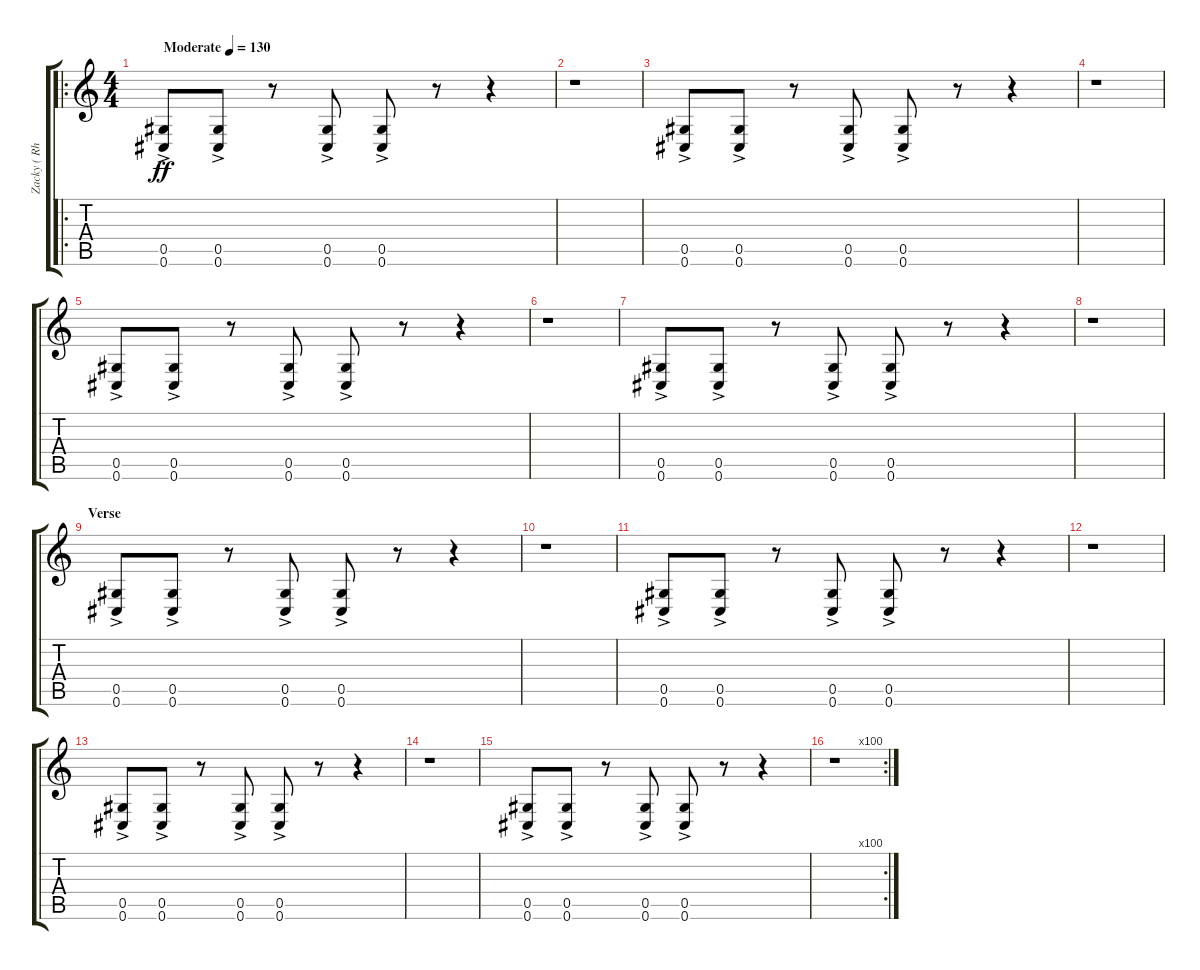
\track ("Zacky ( Rhy Gtr )" "Zacky ( Rh") {instrument distortionguitar}
\staff {score tabs}
\tuning (Eb4 Bb3 Gb3 Db3 Ab2 Db2) {hide}
\ro
\ts (4 4)
\tempo (130 "Moderate")
\clef g2
\ks c
(0.5{ac} 0.6{ac}).8{dy ff instrument distortionguitar} (0.5{ac} 0.6{ac}).8 r.8 (0.5{ac} 0.6{ac}).8 (0.5{ac} 0.6{ac}).8 r.8 r.4 |
r.1 |
(0.5{ac} 0.6{ac}).8 (0.5{ac} 0.6{ac}).8 r.8 (0.5{ac} 0.6{ac}).8 (0.5{ac} 0.6{ac}).8 r.8 r.4 |
r.1 |
(0.5{ac} 0.6{ac}).8 (0.5{ac} 0.6{ac}).8 r.8 (0.5{ac} 0.6{ac}).8 (0.5{ac} 0.6{ac}).8 r.8 r.4 |
r.1 |
(0.5{ac} 0.6{ac}).8 (0.5{ac} 0.6{ac}).8 r.8 (0.5{ac} 0.6{ac}).8 (0.5{ac} 0.6{ac}).8 r.8 r.4 |
r.1 |
\section ("" "Verse")
(0.5{ac} 0.6{ac}).8 (0.5{ac} 0.6{ac}).8 r.8 (0.5{ac} 0.6{ac}).8 (0.5{ac} 0.6{ac}).8 r.8 r.4 |
r.1 |
(0.5{ac} 0.6{ac}).8 (0.5{ac} 0.6{ac}).8 r.8 (0.5{ac} 0.6{ac}).8 (0.5{ac} 0.6{ac}).8 r.8 r.4 |
r.1 |
(0.5{ac} 0.6{ac}).8 (0.5{ac} 0.6{ac}).8 r.8 (0.5{ac} 0.6{ac}).8 (0.5{ac} 0.6{ac}).8 r.8 r.4 |
r.1 |
(0.5{ac} 0.6{ac}).8 (0.5{ac} 0.6{ac}).8 r.8 (0.5{ac} 0.6{ac}).8 (0.5{ac} 0.6{ac}).8 r.8 r.4 |
\rc 100
r.1
